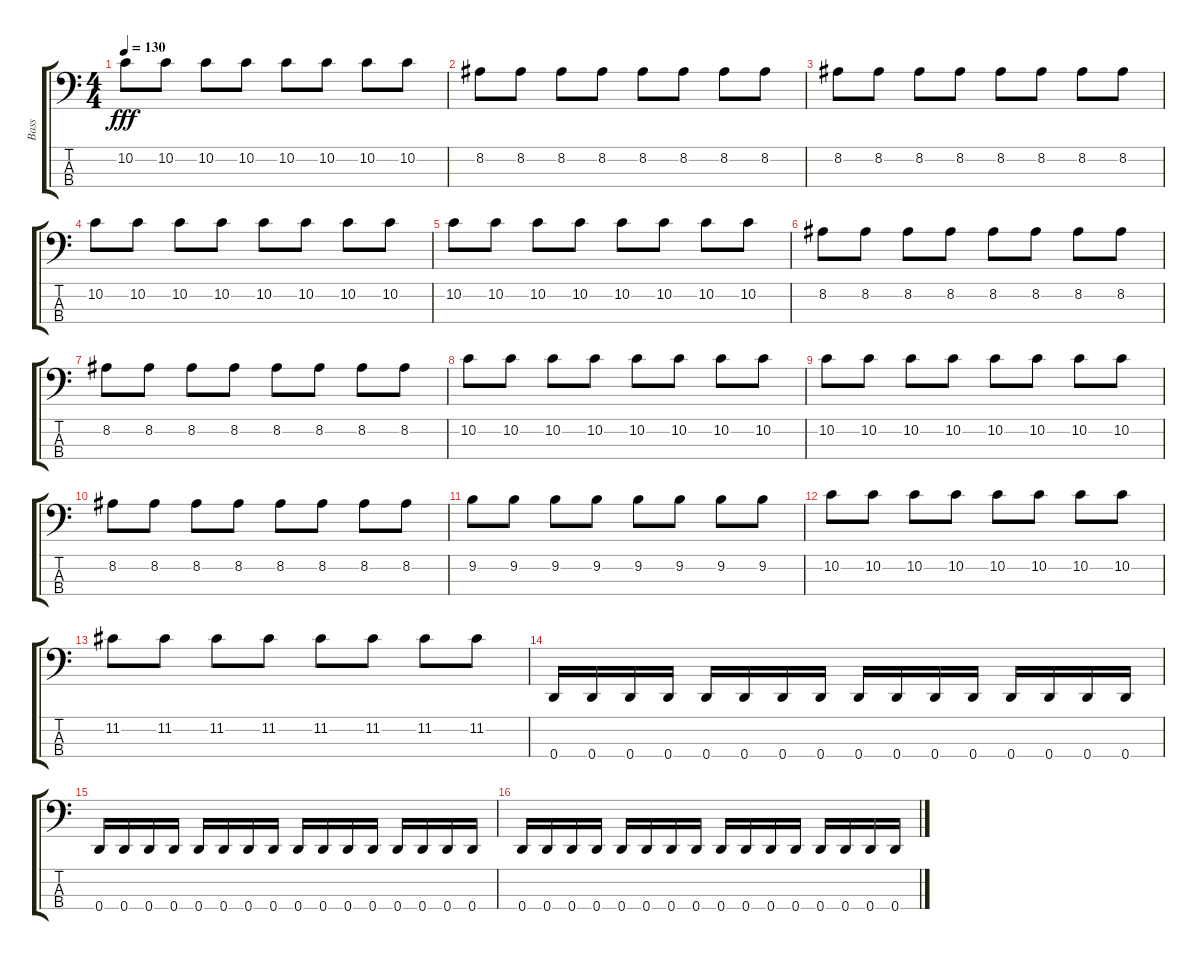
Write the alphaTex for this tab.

\track ("Bass" "Bass") {instrument electricbasspick}
\staff {score tabs}
\tuning (G2 D2 A1 D1) {hide}
\ts (4 4)
\tempo 130
\clef f4
\ks c
10.2.8{dy fff} 10.2.8 10.2.8 10.2.8 10.2.8 10.2.8 10.2.8 10.2.8 |
8.2.8 8.2.8 8.2.8 8.2.8 8.2.8 8.2.8 8.2.8 8.2.8 |
8.2.8 8.2.8 8.2.8 8.2.8 8.2.8 8.2.8 8.2.8 8.2.8 |
10.2.8 10.2.8 10.2.8 10.2.8 10.2.8 10.2.8 10.2.8 10.2.8 |
10.2.8 10.2.8 10.2.8 10.2.8 10.2.8 10.2.8 10.2.8 10.2.8 |
8.2.8 8.2.8 8.2.8 8.2.8 8.2.8 8.2.8 8.2.8 8.2.8 |
8.2.8 8.2.8 8.2.8 8.2.8 8.2.8 8.2.8 8.2.8 8.2.8 |
10.2.8 10.2.8 10.2.8 10.2.8 10.2.8 10.2.8 10.2.8 10.2.8 |
10.2.8 10.2.8 10.2.8 10.2.8 10.2.8 10.2.8 10.2.8 10.2.8 |
8.2.8 8.2.8 8.2.8 8.2.8 8.2.8 8.2.8 8.2.8 8.2.8 |
9.2.8 9.2.8 9.2.8 9.2.8 9.2.8 9.2.8 9.2.8 9.2.8 |
10.2.8 10.2.8 10.2.8 10.2.8 10.2.8 10.2.8 10.2.8 10.2.8 |
11.2.8 11.2.8 11.2.8 11.2.8 11.2.8 11.2.8 11.2.8 11.2.8 |
0.4.16 0.4.16 0.4.16 0.4.16 0.4.16 0.4.16 0.4.16 0.4.16 0.4.16 0.4.16 0.4.16 0.4.16 0.4.16 0.4.16 0.4.16 0.4.16 |
0.4.16 0.4.16 0.4.16 0.4.16 0.4.16 0.4.16 0.4.16 0.4.16 0.4.16 0.4.16 0.4.16 0.4.16 0.4.16 0.4.16 0.4.16 0.4.16 |
0.4.16 0.4.16 0.4.16 0.4.16 0.4.16 0.4.16 0.4.16 0.4.16 0.4.16 0.4.16 0.4.16 0.4.16 0.4.16 0.4.16 0.4.16 0.4.16
